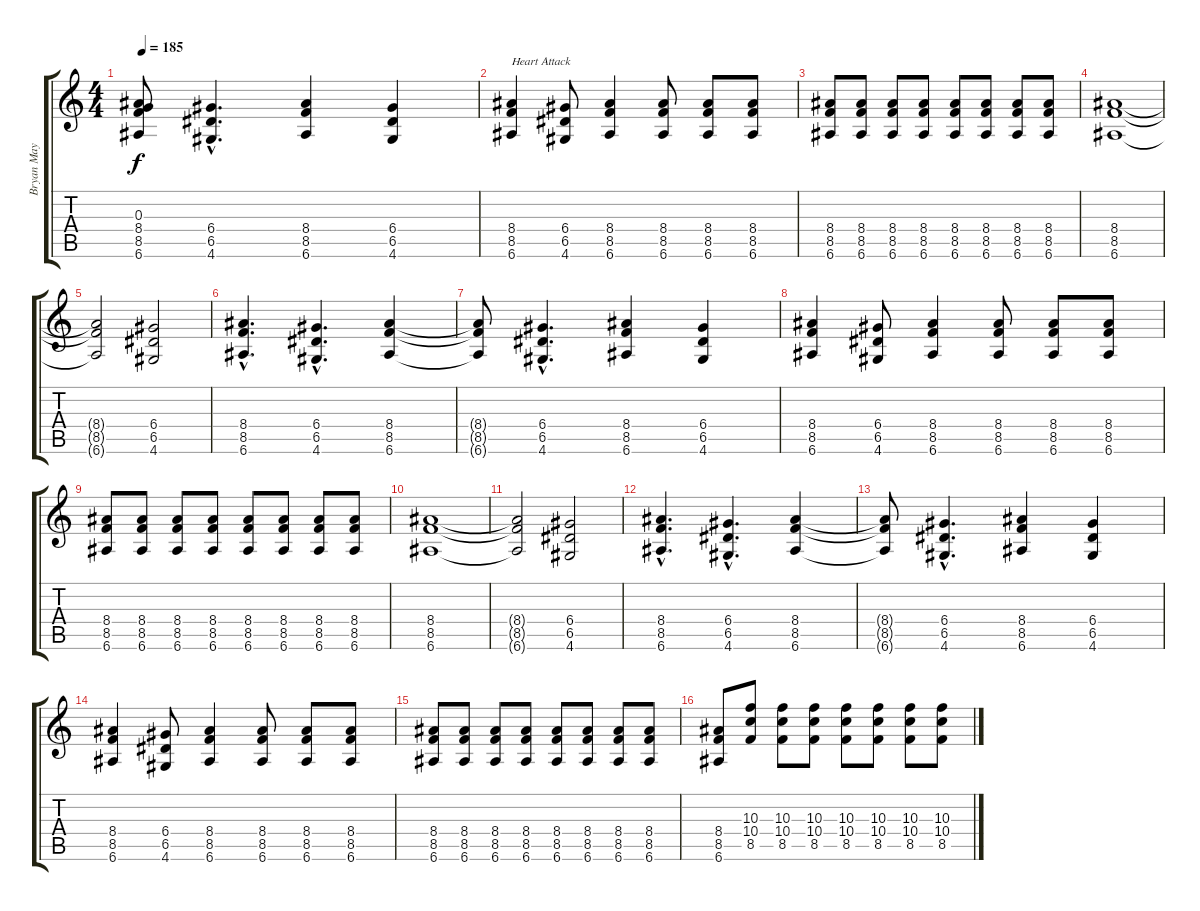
\track ("Bryan May" "Bryan May") {instrument distortionguitar}
\staff {score tabs}
\tuning (E4 B3 G3 D3 A2 E2) {hide}
\ts (4 4)
\tempo 185
\clef g2
\ks c
(0.3 8.4{t} 8.5{t} 6.6{t}).8{dy f} (6.4{hac} 6.5{hac} 4.6{hac}).4{d} (8.4 8.5 6.6).4 (6.4 6.5 4.6).4 |
(8.4 8.5 6.6).4{txt "Heart Attack"} (6.4 6.5 4.6).8 (8.4 8.5 6.6).4 (8.4 8.5 6.6).8 (8.4 8.5 6.6).8 (8.4 8.5 6.6).8 |
(8.4 8.5 6.6).8 (8.4 8.5 6.6).8 (8.4 8.5 6.6).8 (8.4 8.5 6.6).8 (8.4 8.5 6.6).8 (8.4 8.5 6.6).8 (8.4 8.5 6.6).8 (8.4 8.5 6.6).8 |
(8.4 8.5 6.6).1 |
(8.4{t} 8.5{t} 6.6{t}).2 (6.4 6.5 4.6).2 |
(8.4{hac} 8.5{hac} 6.6{hac}).4{d} (6.4{hac} 6.5{hac} 4.6{hac}).4{d} (8.4 8.5 6.6).4 |
(8.4{t} 8.5{t} 6.6{t}).8 (6.4{hac} 6.5{hac} 4.6{hac}).4{d} (8.4 8.5 6.6).4 (6.4 6.5 4.6).4 |
(8.4 8.5 6.6).4 (6.4 6.5 4.6).8 (8.4 8.5 6.6).4 (8.4 8.5 6.6).8 (8.4 8.5 6.6).8 (8.4 8.5 6.6).8 |
(8.4 8.5 6.6).8 (8.4 8.5 6.6).8 (8.4 8.5 6.6).8 (8.4 8.5 6.6).8 (8.4 8.5 6.6).8 (8.4 8.5 6.6).8 (8.4 8.5 6.6).8 (8.4 8.5 6.6).8 |
(8.4 8.5 6.6).1 |
(8.4{t} 8.5{t} 6.6{t}).2 (6.4 6.5 4.6).2 |
(8.4{hac} 8.5{hac} 6.6{hac}).4{d} (6.4{hac} 6.5{hac} 4.6{hac}).4{d} (8.4 8.5 6.6).4 |
(8.4{t} 8.5{t} 6.6{t}).8 (6.4{hac} 6.5{hac} 4.6{hac}).4{d} (8.4 8.5 6.6).4 (6.4 6.5 4.6).4 |
(8.4 8.5 6.6).4 (6.4 6.5 4.6).8 (8.4 8.5 6.6).4 (8.4 8.5 6.6).8 (8.4 8.5 6.6).8 (8.4 8.5 6.6).8 |
(8.4 8.5 6.6).8 (8.4 8.5 6.6).8 (8.4 8.5 6.6).8 (8.4 8.5 6.6).8 (8.4 8.5 6.6).8 (8.4 8.5 6.6).8 (8.4 8.5 6.6).8 (8.4 8.5 6.6).8 |
(8.4 8.5 6.6).8 (10.3 10.4 8.5).8 (10.3 10.4 8.5).8 (10.3 10.4 8.5).8 (10.3 10.4 8.5).8 (10.3 10.4 8.5).8 (10.3 10.4 8.5).8 (10.3 10.4 8.5).8
